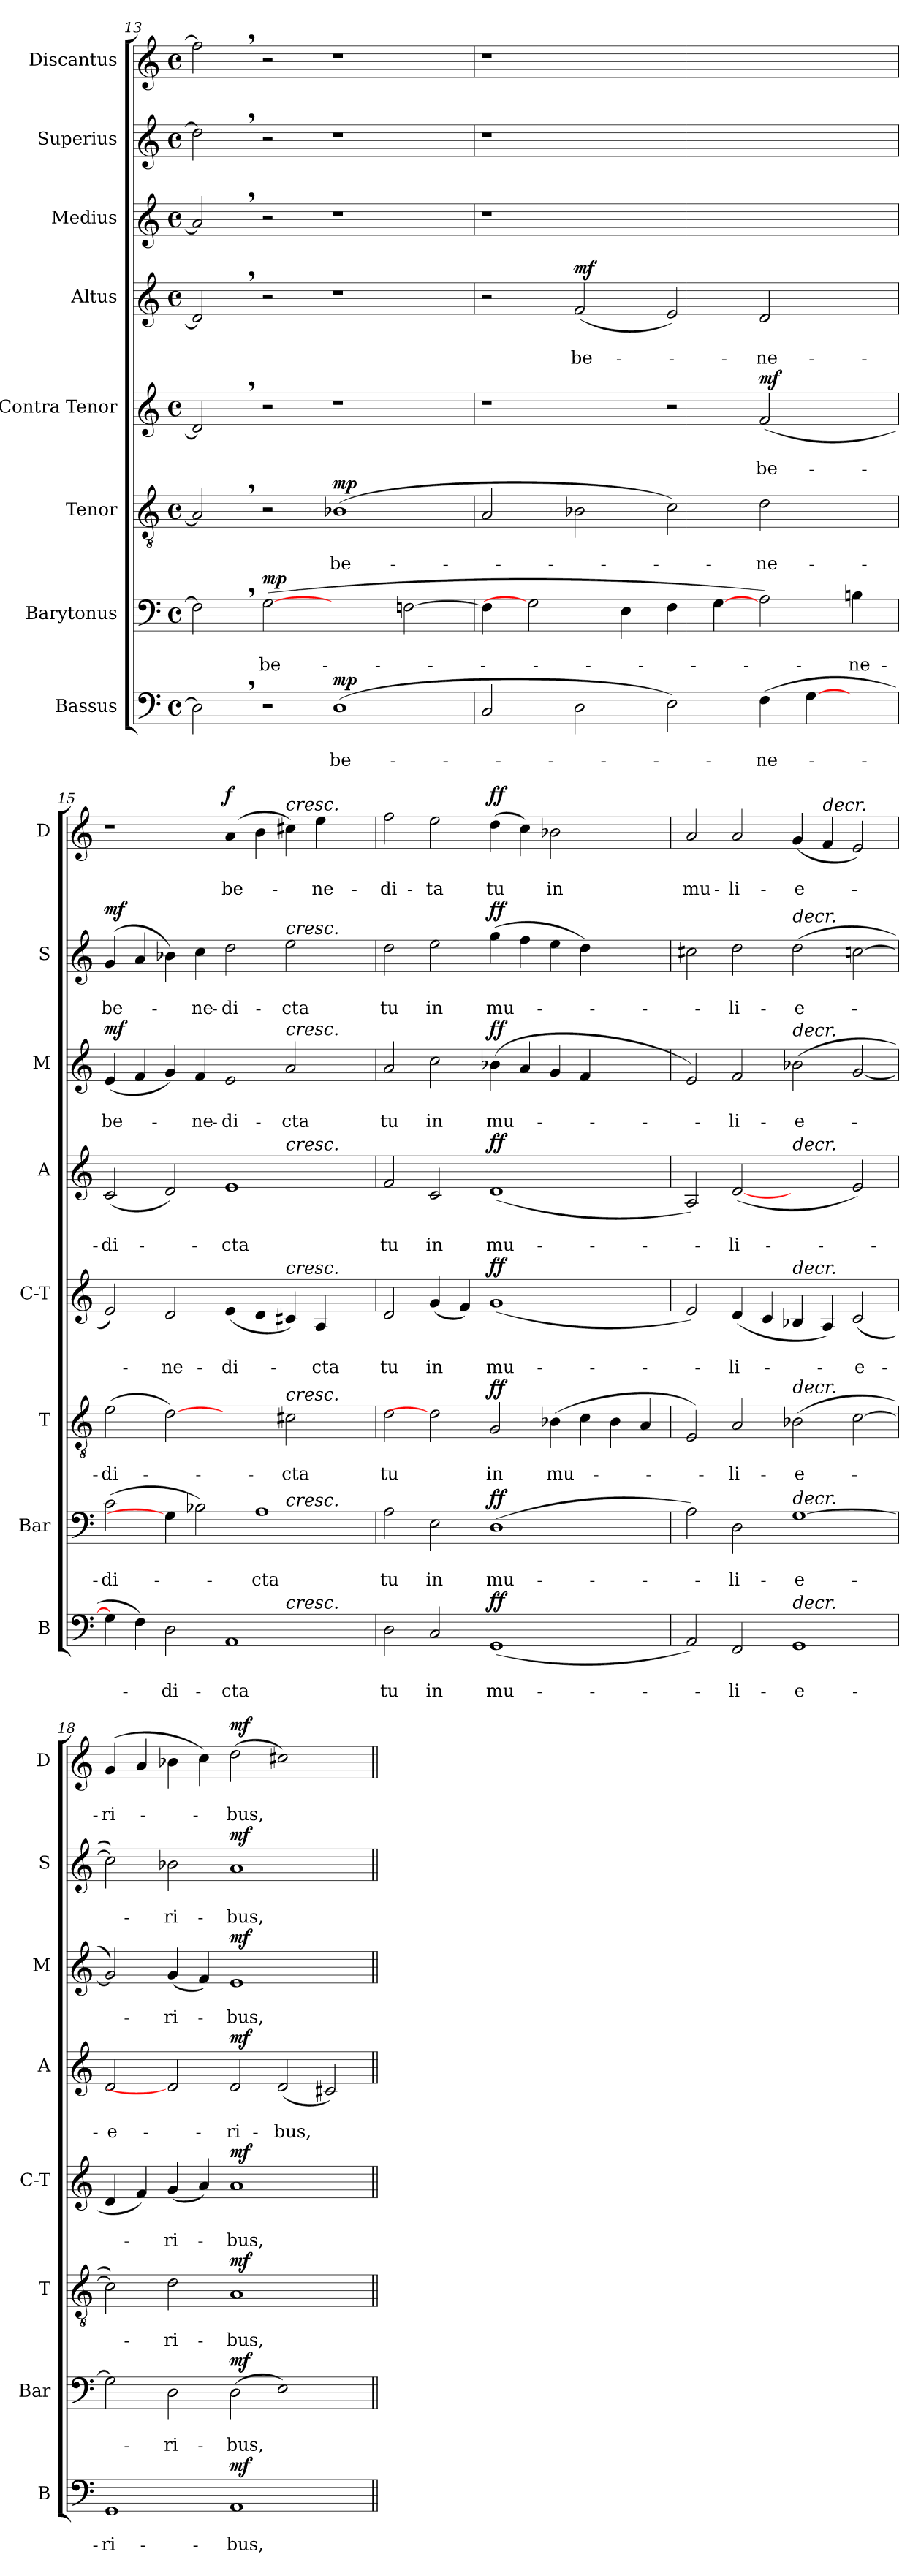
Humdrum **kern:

**kern	**text	**text	**dynam	**kern	**text	**text	**dynam	**kern	**text	**text	**dynam	**kern	**text	**text	**dynam	**kern	**text	**text	**dynam	**kern	**text	**text	**dynam	**kern	**text	**text	**dynam	**kern	**text	**text	**dynam
*part8	*part8	*part8	*part8	*part7	*part7	*part7	*part7	*part6	*part6	*part6	*part6	*part5	*part5	*part5	*part5	*part4	*part4	*part4	*part4	*part3	*part3	*part3	*part3	*part2	*part2	*part2	*part2	*part1	*part1	*part1	*part1
*staff8	*staff8	*staff8	*staff8	*staff7	*staff7	*staff7	*staff7	*staff6	*staff6	*staff6	*staff6	*staff5	*staff5	*staff5	*staff5	*staff4	*staff4	*staff4	*staff4	*staff3	*staff3	*staff3	*staff3	*staff2	*staff2	*staff2	*staff2	*staff1	*staff1	*staff1	*staff1
*I"Bassus	*	*	*	*I"Barytonus	*	*	*	*I"Tenor	*	*	*	*I"Contra Tenor	*	*	*	*I"Altus	*	*	*	*I"Medius	*	*	*	*I"Superius	*	*	*	*I"Discantus	*	*	*
*I'B	*	*	*	*I'Bar	*	*	*	*I'T	*	*	*	*I'C-T	*	*	*	*I'A	*	*	*	*I'M	*	*	*	*I'S	*	*	*	*I'D	*	*	*
*clefF4	*	*	*	*clefF4	*	*	*	*clefGv2	*	*	*	*clefG2	*	*	*	*clefG2	*	*	*	*clefG2	*	*	*	*clefG2	*	*	*	*clefG2	*	*	*
*k[]	*	*	*	*k[]	*	*	*	*k[]	*	*	*	*k[]	*	*	*	*k[]	*	*	*	*k[]	*	*	*	*k[]	*	*	*	*k[]	*	*	*
*C:	*	*	*	*C:	*	*	*	*C:	*	*	*	*C:	*	*	*	*C:	*	*	*	*C:	*	*	*	*C:	*	*	*	*C:	*	*	*
*M4/4	*	*	*	*M4/4	*	*	*	*M4/4	*	*	*	*M4/4	*	*	*	*M4/4	*	*	*	*M4/4	*	*	*	*M4/4	*	*	*	*M4/4	*	*	*
*met(c)	*	*	*	*met(c)	*	*	*	*met(c)	*	*	*	*met(c)	*	*	*	*met(c)	*	*	*	*met(c)	*	*	*	*met(c)	*	*	*	*met(c)	*	*	*
=13	=13	=13	=13	=13	=13	=13	=13	=13	=13	=13	=13	=13	=13	=13	=13	=13	=13	=13	=13	=13	=13	=13	=13	=13	=13	=13	=13	=13	=13	=13	=13
2D,>\]	.	.	.	2F#,>\]	.	.	.	2A,>/]	.	.	.	2d,>/]	.	.	.	2d,>/]	.	.	.	2a,>/]	.	.	.	2dd,>\]	.	.	.	2ff#,>\]	.	.	.
!	!	!	!	!	!	!LO:LY:b	!LO:DY:a	!	!	!	!	!	!	!	!	!	!	!	!	!	!	!	!	!	!	!	!	!	!	!	!
2r	.	.	.	(>[2G	.	be-	mp	2r	.	.	.	2r	.	.	.	2r	.	.	.	2r	.	.	.	2r	.	.	.	2r	.	.	.
!	!	!LO:LY:b	!LO:DY:a	!	!	!	!	!	!	!LO:LY:b	!LO:DY:a	!	!	!	!	!	!	!	!	!	!	!	!	!	!	!	!	!	!	!	!
(>1D	.	be-	mp	2ryy	.	.	.	(>1B-X	.	be-	mp	1r	.	.	.	1r	.	.	.	1r	.	.	.	1r	.	.	.	1r	.	.	.
.	.	.	.	[2Fn\	.	.	.	.	.	.	.	.	.	.	.	.	.	.	.	.	.	.	.	.	.	.	.	.	.	.	.
=14	=14	=14	=14	=14	=14	=14	=14	=14	=14	=14	=14	=14	=14	=14	=14	=14	=14	=14	=14	=14	=14	=14	=14	=14	=14	=14	=14	=14	=14	=14	=14
2C/	.	.	.	4F\]	.	.	.	2A/	.	.	.	1r	.	.	.	2r	.	.	.	1r	.	.	.	1r	.	.	.	1r	.	.	.
.	.	.	.	2G]	.	.	.	.	.	.	.	.	.	.	.	.	.	.	.	.	.	.	.	.	.	.	.	.	.	.	.
!	!	!	!	!	!	!	!	!	!	!	!	!	!	!	!	!	!	!LO:LY:b	!LO:DY:a	!	!	!	!	!	!	!	!	!	!	!	!
2D\	.	.	.	.	.	.	.	2B-X\	.	.	.	.	.	.	.	(<2f/	.	be-	mf	.	.	.	.	.	.	.	.	.	.	.	.
.	.	.	.	4E\	.	.	.	.	.	.	.	.	.	.	.	.	.	.	.	.	.	.	.	.	.	.	.	.	.	.	.
2E\)	.	.	.	4F\	.	.	.	2c\)	.	.	.	2r	.	.	.	2e/)	.	.	.	1ryy	.	.	.	1ryy	.	.	.	1ryy	.	.	.
.	.	.	.	[4G\	.	.	.	.	.	.	.	.	.	.	.	.	.	.	.	.	.	.	.	.	.	.	.	.	.	.	.
!	!	!LO:LY:b	!	!	!	!	!	!	!	!LO:LY:b	!	!	!	!LO:LY:b	!LO:DY:a	!	!	!LO:LY:b	!	!	!	!	!	!	!	!	!	!	!	!	!
(>4F\	.	-ne-	.	2A\)	.	.	.	2d\	.	-ne-	.	(<2f/	.	be-	mf	2d/	.	-ne-	.	.	.	.	.	.	.	.	.	.	.	.	.
[4G\	.	.	.	.	.	.	.	.	.	.	.	.	.	.	.	.	.	.	.	.	.	.	.	.	.	.	.	.	.	.	.
!	!	!	!	!	!	!LO:LY:b	!	!	!	!	!	!	!	!	!	!	!	!	!	!	!	!	!	!	!	!	!	!	!	!	!
4ryy	.	.	.	4Bni\	.	-ne-	.	4ryy	.	.	.	4ryy	.	.	.	4ryy	.	.	.	4ryy	.	.	.	4ryy	.	.	.	4ryy	.	.	.
=15	=15	=15	=15	=15	=15	=15	=15	=15	=15	=15	=15	=15	=15	=15	=15	=15	=15	=15	=15	=15	=15	=15	=15	=15	=15	=15	=15	=15	=15	=15	=15
!	!	!	!	!	!	!LO:LY:b	!	!	!	!LO:LY:b	!	!	!	!	!	!	!	!LO:LY:b	!	!	!	!LO:LY:b	!LO:DY:a	!	!	!LO:LY:b	!LO:DY:a	!	!	!	!
*^	*	*	*	*^	*	*	*	*	*	*	*	*	*	*	*	*^	*	*	*	*	*	*	*	*	*	*	*	*	*	*	*
4G\]	1.ryy	.	.	.	(>2c\	1.ryy	.	-di-	.	(>2e\	.	-di-	.	2e/)	.	.	.	(<2c/	1.ryy	.	-di-	.	(<4e/	.	be-	mf	(>4g/	.	be-	mf	1r	.	.	.
4F\)	.	.	.	.	.	.	.	.	.	.	.	.	.	.	.	.	.	.	.	.	.	.	4f/	.	.	.	4a/	.	.	.	.	.	.	.
!	!	!	!LO:LY:b	!	!	!	!	!	!	!	!	!	!	!	!	!LO:LY:b	!	!	!	!	!	!	!	!	!	!	!	!	!	!	!	!	!	!
2D\	.	.	-di-	.	4G\]	.	.	.	.	[2d)	.	.	.	2d/	.	-ne-	.	2d/)	.	.	.	.	4g/)	.	.	.	4b-X\)	.	.	.	.	.	.	.
!	!	!	!	!	!	!	!	!	!	!	!	!	!	!	!	!	!	!	!	!	!	!	!	!	!LO:LY:b	!	!	!	!LO:LY:b	!	!	!	!	!
.	.	.	.	.	2B-X\)	.	.	.	.	.	.	.	.	.	.	.	.	.	.	.	.	.	4f/	.	-ne-	.	4cc\	.	-ne-	.	.	.	.	.
!	!	!	!LO:LY:b	!	!	!	!	!	!	!	!	!	!	!	!	!LO:LY:b	!	!	!	!	!LO:LY:b	!	!	!	!LO:LY:b	!	!	!	!LO:LY:b	!	!	!	!LO:LY:b	!LO:DY:a
1AA	.	.	-cta	.	.	.	.	.	.	2ryy	.	.	.	(<4e/	.	-di-	.	1e	.	.	-cta	.	2e/	.	-di-	.	2dd\	.	-di-	.	(4a/	.	be-	f
!	!	!	!	!	!	!	!	!LO:LY:b	!	!	!	!	!	!	!	!	!	!	!	!	!	!	!	!	!	!	!	!	!	!	!	!	!	!
.	.	.	.	.	1A	.	.	-cta	.	.	.	.	.	4d/	.	.	.	.	.	.	.	.	.	.	.	.	.	.	.	.	4b\	.	.	.
!	!	!	!	!	!	!	!	!	!	!	!	!	!	!	!	!	!	!	!	!	!	!	!	!	!	!	!	!	!	!	!LO:TX:a:i:t=cresc.	!	!	!
!	!	!	!	!	!	!	!	!	!	!	!	!	!	!	!	!	!	!	!	!	!	!	!	!	!	!	!LO:TX:a:i:t=cresc.	!	!	!	!	!	!	!
!	!	!	!	!	!	!	!	!	!	!	!	!	!	!	!	!	!	!	!	!	!	!	!LO:TX:a:i:t=cresc.	!	!	!	!	!	!	!	!	!	!	!
!	!	!	!	!	!	!	!	!	!	!	!	!	!	!	!	!	!	!	!LO:TX:a:i:t=cresc.	!	!	!	!	!	!	!	!	!	!	!	!	!	!	!
!	!	!	!	!	!	!	!	!	!	!	!	!	!	!LO:TX:a:i:t=cresc.	!	!	!	!	!	!	!	!	!	!	!	!	!	!	!	!	!	!	!	!
!	!	!	!	!	!	!	!	!	!	!LO:TX:a:i:t=cresc.	!	!	!	!	!	!	!	!	!	!	!	!	!	!	!	!	!	!	!	!	!	!	!	!
!	!	!	!	!	!	!LO:TX:a:i:t=cresc.	!	!	!	!	!	!	!	!	!	!	!	!	!	!	!	!	!	!	!	!	!	!	!	!	!	!	!	!
!	!LO:TX:a:i:t=cresc.	!	!	!	!	!	!	!	!	!	!	!	!	!	!	!	!	!	!	!	!	!	!	!	!	!	!	!	!	!	!	!	!	!
!	!	!	!	!	!	!	!	!	!	!	!	!LO:LY:b	!	!	!	!	!	!	!	!	!	!	!	!	!LO:LY:b	!	!	!	!LO:LY:b	!	!	!	!	!
.	2.ryy	.	.	.	.	2.ryy	.	.	.	2c#X\	.	-cta	.	4c#X/)	.	.	.	.	2.ryy	.	.	.	2a/	.	-cta	.	2ee\	.	-cta	.	4cc#X\)	.	.	.
!	!	!	!	!	!	!	!	!	!	!	!	!	!	!	!	!LO:LY:b	!	!	!	!	!	!	!	!	!	!	!	!	!	!	!	!	!LO:LY:b	!
.	.	.	.	.	.	.	.	.	.	.	.	.	.	4A/	.	-cta	.	.	.	.	.	.	.	.	.	.	.	.	.	.	4ee\	.	-ne-	.
4ryy	.	.	.	.	.	.	.	.	.	4ryy	.	.	.	4ryy	.	.	.	4ryy	.	.	.	.	4ryy	.	.	.	4ryy	.	.	.	4ryy	.	.	.
=16	=16	=16	=16	=16	=16	=16	=16	=16	=16	=16	=16	=16	=16	=16	=16	=16	=16	=16	=16	=16	=16	=16	=16	=16	=16	=16	=16	=16	=16	=16	=16	=16	=16	=16
!	!	!	!LO:LY:b	!	!	!	!	!LO:LY:b	!	!	!	!LO:LY:b	!	!	!	!LO:LY:b	!	!	!	!	!LO:LY:b	!	!	!	!LO:LY:b	!	!	!	!LO:LY:b	!	!	!	!LO:LY:b	!
*v	*v	*	*	*	*	*	*	*	*	*	*	*	*	*	*	*	*	*v	*v	*	*	*	*	*	*	*	*	*	*	*	*	*	*	*
*	*	*	*	*v	*v	*	*	*	*	*	*	*	*	*	*	*	*	*	*	*	*	*	*	*	*	*	*	*	*	*	*	*
2D\	.	tu	.	2A\	.	tu	.	2d\	.	tu	.	2d/	.	tu	.	2f/	.	tu	.	2a/	.	tu	.	2dd\	.	tu	.	2ff\	.	-di-	.
!	!	!LO:LY:b	!	!	!	!LO:LY:b	!	!	!	!	!	!	!	!LO:LY:b	!	!	!	!LO:LY:b	!	!	!	!LO:LY:b	!	!	!	!LO:LY:b	!	!	!	!LO:LY:b	!
2C/	.	in	.	2E\	.	in	.	2d]	.	.	.	(<4g/	.	in	.	2c/	.	in	.	2cc\	.	in	.	2ee\	.	in	.	2ee\	.	-ta	.
.	.	.	.	.	.	.	.	.	.	.	.	4f/)	.	.	.	.	.	.	.	.	.	.	.	.	.	.	.	.	.	.	.
!	!	!LO:LY:b	!LO:DY:a	!	!	!LO:LY:b	!LO:DY:a	!	!	!LO:LY:b	!LO:DY:a	!	!	!LO:LY:b	!LO:DY:a	!	!	!LO:LY:b	!LO:DY:a	!	!	!LO:LY:b	!LO:DY:a	!	!	!LO:LY:b	!LO:DY:a	!	!	!LO:LY:b	!LO:DY:a
(<1GG	.	mu-	ff	(>1D	.	mu-	ff	2G/	.	in	ff	(<1g	.	mu-	ff	(<1d	.	mu-	ff	(>4b-X\	.	mu-	ff	(>4gg\	.	mu-	ff	(>4dd\	.	tu	ff
.	.	.	.	.	.	.	.	.	.	.	.	.	.	.	.	.	.	.	.	4a/	.	.	.	4ff\	.	.	.	4cc\)	.	.	.
!	!	!	!	!	!	!	!	!	!	!LO:LY:b	!	!	!	!	!	!	!	!	!	!	!	!	!	!	!	!	!	!	!	!LO:LY:b	!
.	.	.	.	.	.	.	.	(>4B-X\	.	mu-	.	.	.	.	.	.	.	.	.	4g/	.	.	.	4ee\	.	.	.	2b-X\	.	in	.
.	.	.	.	.	.	.	.	4c\	.	.	.	.	.	.	.	.	.	.	.	4f/	.	.	.	4dd\)	.	.	.	.	.	.	.
2ryy	.	.	.	2ryy	.	.	.	4B-\	.	.	.	2ryy	.	.	.	2ryy	.	.	.	2ryy	.	.	.	2ryy	.	.	.	2ryy	.	.	.
.	.	.	.	.	.	.	.	4A/	.	.	.	.	.	.	.	.	.	.	.	.	.	.	.	.	.	.	.	.	.	.	.
!!LO:PB:g=z
=17	=17	=17	=17	=17	=17	=17	=17	=17	=17	=17	=17	=17	=17	=17	=17	=17	=17	=17	=17	=17	=17	=17	=17	=17	=17	=17	=17	=17	=17	=17	=17
!	!	!	!	!	!	!	!	!	!	!	!	!	!	!	!	!	!	!	!	!	!	!	!	!	!	!	!	!	!	!LO:LY:b	!
2AA/)	.	.	.	2A\)	.	.	.	2E/)	.	.	.	2e/)	.	.	.	2A/)	.	.	.	2e/)	.	.	.	2cc#X\	.	.	.	2a/	.	mu-	.
!	!	!LO:LY:b	!	!	!	!LO:LY:b	!	!	!	!LO:LY:b	!	!	!	!LO:LY:b	!	!	!	!LO:LY:b	!	!	!	!LO:LY:b	!	!	!	!LO:LY:b	!	!	!	!LO:LY:b	!
2FF/	.	-li-	.	2D\	.	-li-	.	2A/	.	-li-	.	(<4d/	.	-li-	.	(<[2d	.	-li-	.	2f/	.	-li-	.	2dd\	.	-li-	.	2a/	.	-li-	.
.	.	.	.	.	.	.	.	.	.	.	.	4c/	.	.	.	.	.	.	.	.	.	.	.	.	.	.	.	.	.	.	.
!	!	!	!	!	!	!	!	!	!	!	!	!	!	!	!	!	!	!	!	!	!	!	!	!LO:TX:a:i:t=decr.	!	!	!	!	!	!	!
!	!	!	!	!	!	!	!	!	!	!	!	!	!	!	!	!	!	!	!	!LO:TX:a:i:t=decr.	!	!	!	!	!	!	!	!	!	!	!
!	!	!	!	!	!	!	!	!	!	!	!	!	!	!	!	!LO:TX:a:i:t=decr.	!	!	!	!	!	!	!	!	!	!	!	!	!	!	!
!	!	!	!	!	!	!	!	!	!	!	!	!LO:TX:a:i:t=decr.	!	!	!	!	!	!	!	!	!	!	!	!	!	!	!	!	!	!	!
!	!	!	!	!	!	!	!	!LO:TX:a:i:t=decr.	!	!	!	!	!	!	!	!	!	!	!	!	!	!	!	!	!	!	!	!	!	!	!
!	!	!	!	!LO:TX:a:i:t=decr.	!	!	!	!	!	!	!	!	!	!	!	!	!	!	!	!	!	!	!	!	!	!	!	!	!	!	!
!LO:TX:a:i:t=decr.	!	!	!	!	!	!	!	!	!	!	!	!	!	!	!	!	!	!	!	!	!	!	!	!	!	!	!	!	!	!	!
!	!	!LO:LY:b	!	!	!	!LO:LY:b	!	!	!	!LO:LY:b	!	!	!	!	!	!	!	!	!	!	!	!LO:LY:b	!	!	!	!LO:LY:b	!	!	!	!LO:LY:b	!
1GG	.	-e-	.	[1G	.	-e-	.	(>2B-X\	.	-e-	.	4B-X/	.	.	.	2ryy	.	.	.	(>2b-X\	.	-e-	.	(>2dd\	.	-e-	.	(<4g/	.	-e-	.
!	!	!	!	!	!	!	!	!	!	!	!	!	!	!	!	!	!	!	!	!	!	!	!	!	!	!	!	!LO:TX:a:i:t=decr.	!	!	!
.	.	.	.	.	.	.	.	.	.	.	.	4A/)	.	.	.	.	.	.	.	.	.	.	.	.	.	.	.	4f/	.	.	.
!	!	!	!	!	!	!	!	!	!	!	!	!	!	!LO:LY:b	!	!	!	!	!	!	!	!	!	!	!	!	!	!	!	!	!
.	.	.	.	.	.	.	.	[2c\	.	.	.	(<2c/	.	-e-	.	2e/)	.	.	.	[2g/	.	.	.	[2ccn\	.	.	.	2e/)	.	.	.
=18	=18	=18	=18	=18	=18	=18	=18	=18	=18	=18	=18	=18	=18	=18	=18	=18	=18	=18	=18	=18	=18	=18	=18	=18	=18	=18	=18	=18	=18	=18	=18
!	!	!LO:LY:b	!	!	!	!	!	!	!	!	!	!	!	!	!	!	!	!LO:LY:b	!	!	!	!	!	!	!	!	!	!	!	!LO:LY:b	!
1GG	.	-ri-	.	2G\]	.	.	.	2c\])	.	.	.	4d/	.	.	.	2d/	.	-e-	.	2g/])	.	.	.	2cc\])	.	.	.	(4g/	.	-ri-	.
.	.	.	.	.	.	.	.	.	.	.	.	4f/)	.	.	.	.	.	.	.	.	.	.	.	.	.	.	.	4a/	.	.	.
!	!	!	!	!	!	!LO:LY:b	!	!	!	!LO:LY:b	!	!	!	!LO:LY:b	!	!	!	!	!	!	!	!LO:LY:b	!	!	!	!LO:LY:b	!	!	!	!	!
.	.	.	.	2D\	.	-ri-	.	2d\	.	-ri-	.	(<4g/	.	-ri-	.	2d]	.	.	.	(<4g/	.	-ri-	.	2b-X\	.	-ri-	.	4b-X\	.	.	.
.	.	.	.	.	.	.	.	.	.	.	.	4a/)	.	.	.	.	.	.	.	4f/)	.	.	.	.	.	.	.	4cc\)	.	.	.
!	!	!LO:LY:b	!LO:DY:a	!	!	!LO:LY:b	!LO:DY:a	!	!	!LO:LY:b	!LO:DY:a	!	!	!LO:LY:b	!LO:DY:a	!	!	!LO:LY:b	!LO:DY:a	!	!	!LO:LY:b	!LO:DY:a	!	!	!LO:LY:b	!LO:DY:a	!	!	!LO:LY:b	!LO:DY:a
1AA	.	-bus,	mf	(>2D\	.	-bus,	mf	1A	.	-bus,	mf	1a	.	-bus,	mf	2d/	.	-ri-	mf	1e	.	-bus,	mf	1a	.	-bus,	mf	(>2dd\	.	-bus,	mf
!	!	!	!	!	!	!	!	!	!	!	!	!	!	!	!	!	!	!LO:LY:b	!	!	!	!	!	!	!	!	!	!	!	!	!
.	.	.	.	2E\)	.	.	.	.	.	.	.	.	.	.	.	(<2d/	.	-bus,	.	.	.	.	.	.	.	.	.	2cc#X\)	.	.	.
2ryy	.	.	.	2ryy	.	.	.	2ryy	.	.	.	2ryy	.	.	.	2c#X/)	.	.	.	2ryy	.	.	.	2ryy	.	.	.	2ryy	.	.	.
=||	=||	=||	=||	=||	=||	=||	=||	=||	=||	=||	=||	=||	=||	=||	=||	=||	=||	=||	=||	=||	=||	=||	=||	=||	=||	=||	=||	=||	=||	=||	=||
*-	*-	*-	*-	*-	*-	*-	*-	*-	*-	*-	*-	*-	*-	*-	*-	*-	*-	*-	*-	*-	*-	*-	*-	*-	*-	*-	*-	*-	*-	*-	*-
